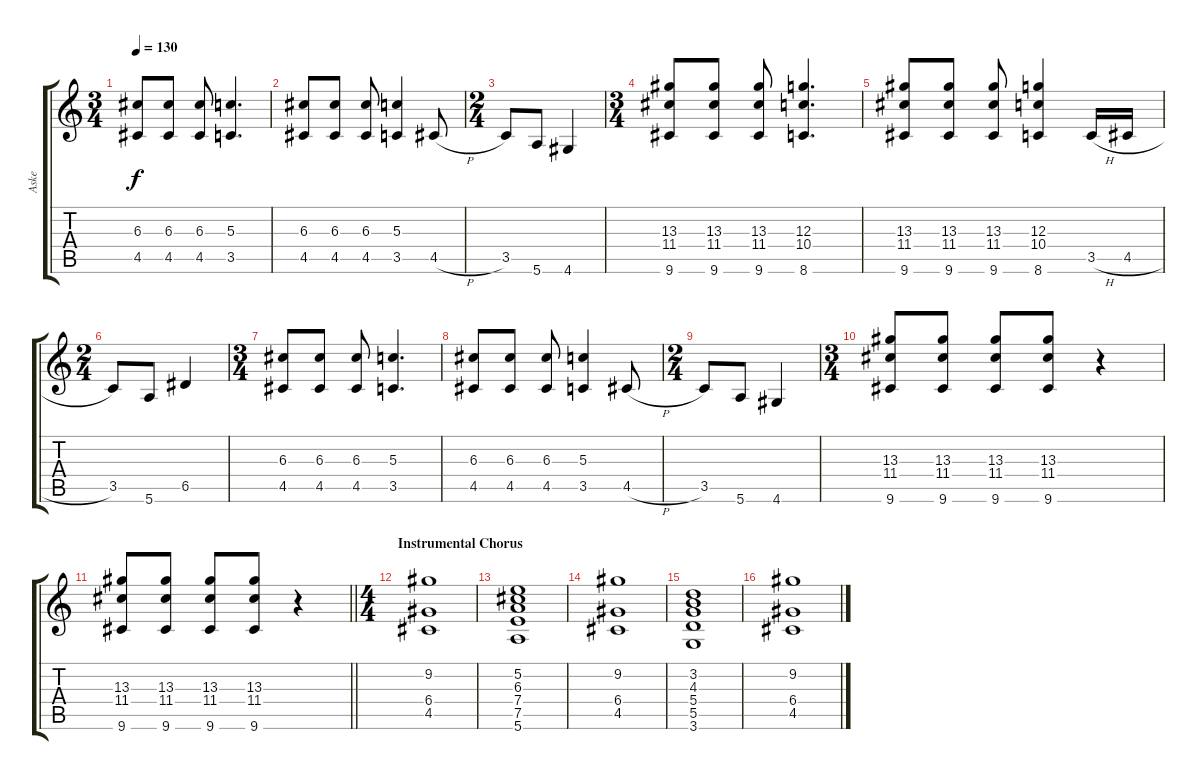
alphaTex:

\track ("Aske" "Aske") {instrument overdrivenguitar}
\staff {score tabs}
\tuning (E4 B3 G3 D3 A2 E2) {hide}
\ts (3 4)
\tempo 130
\clef g2
\ks c
(6.3 4.5).8{dy f} (6.3 4.5).8 (6.3 4.5).8 (5.3 3.5).4{d} |
(6.3 4.5).8 (6.3 4.5).8 (6.3 4.5).8 (5.3 3.5).4 4.5{h}.8 |
\ts (2 4)
3.5.8 5.6.8 4.6.4 |
\ts (3 4)
(13.3 11.4 9.6).8 (13.3 11.4 9.6).8 (13.3 11.4 9.6).8 (12.3 10.4 8.6).4{d} |
(13.3 11.4 9.6).8 (13.3 11.4 9.6).8 (13.3 11.4 9.6).8 (12.3 10.4 8.6).4 3.5{h}.16 4.5{h}.16 |
\ts (2 4)
3.5.8 5.6.8 6.5.4 |
\ts (3 4)
(6.3 4.5).8 (6.3 4.5).8 (6.3 4.5).8 (5.3 3.5).4{d} |
(6.3 4.5).8 (6.3 4.5).8 (6.3 4.5).8 (5.3 3.5).4 4.5{h}.8 |
\ts (2 4)
3.5.8 5.6.8 4.6.4 |
\ts (3 4)
(13.3 11.4 9.6).8 (13.3 11.4 9.6).8 (13.3 11.4 9.6).8 (13.3 11.4 9.6).8 r.4 |
\barLineRight lightlight
(13.3 11.4 9.6).8 (13.3 11.4 9.6).8 (13.3 11.4 9.6).8 (13.3 11.4 9.6).8 r.4 |
\ts (4 4)
\section ("" "Instrumental Chorus")
(9.2 6.4 4.5).1 |
(5.2 6.3 7.4 7.5 5.6).1 |
(9.2 6.4 4.5).1 |
(3.2 4.3 5.4 5.5 3.6).1 |
(9.2 6.4 4.5).1
